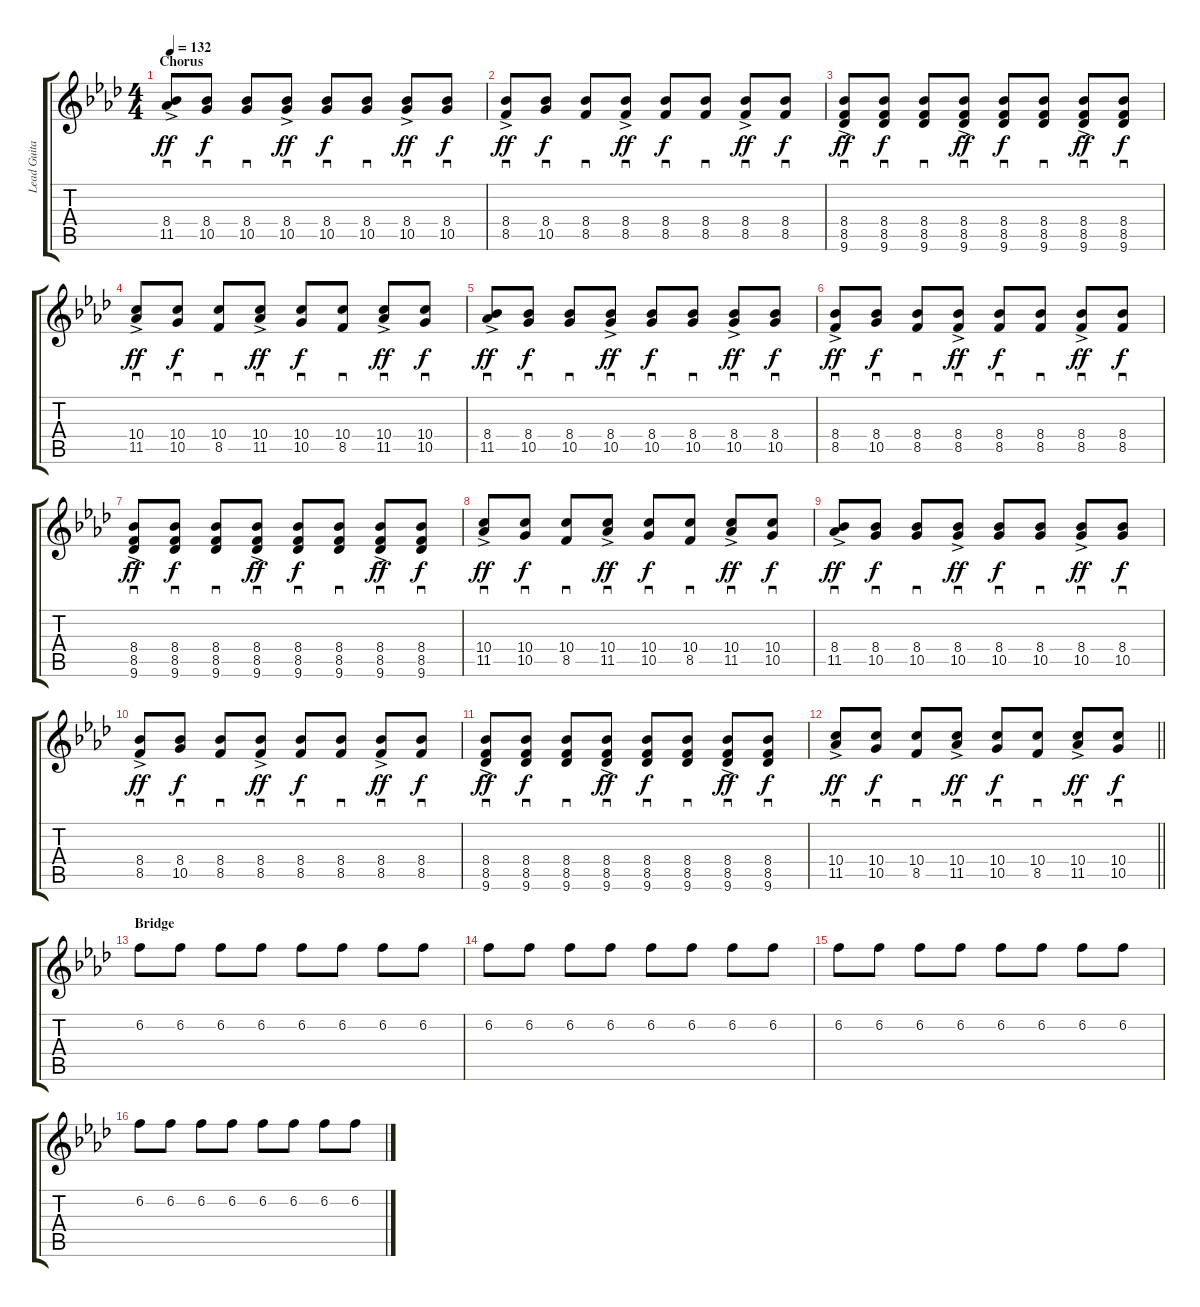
\track ("Lead Guitar - Jonny" "Lead Guita") {instrument electricguitarclean}
\staff {score tabs}
\tuning (E4 B3 G3 D3 A2 E2) {hide}
\ts (4 4)
\section ("" "Chorus")
\tempo 132
\clef g2
\ks ab
(8.4{ac} 11.5{ac}).8{sd dy ff} (8.4 10.5).8{sd dy f} (8.4 10.5).8{sd} (8.4{ac} 10.5{ac}).8{sd dy ff} (8.4 10.5).8{sd dy f} (8.4 10.5).8{sd} (8.4{ac} 10.5{ac}).8{sd dy ff} (8.4 10.5).8{sd dy f} |
(8.4{ac} 8.5{ac}).8{sd dy ff} (8.4 10.5).8{sd dy f} (8.4 8.5).8{sd} (8.4{ac} 8.5{ac}).8{sd dy ff} (8.4 8.5).8{sd dy f} (8.4 8.5).8{sd} (8.4{ac} 8.5{ac}).8{sd dy ff} (8.4 8.5).8{sd dy f} |
(8.4{ac} 8.5{ac} 9.6{ac}).8{sd dy ff} (8.4 8.5 9.6).8{sd dy f} (8.4 8.5 9.6).8{sd} (8.4{ac} 8.5{ac} 9.6{ac}).8{sd dy ff} (8.4 8.5 9.6).8{sd dy f} (8.4 8.5 9.6).8{sd} (8.4{ac} 8.5{ac} 9.6{ac}).8{sd dy ff} (8.4 8.5 9.6).8{sd dy f} |
(10.4{ac} 11.5{ac}).8{sd dy ff} (10.4 10.5).8{sd dy f} (10.4 8.5).8{sd} (10.4{ac} 11.5{ac}).8{sd dy ff} (10.4 10.5).8{sd dy f} (10.4 8.5).8{sd} (10.4{ac} 11.5{ac}).8{sd dy ff} (10.4 10.5).8{sd dy f} |
(8.4{ac} 11.5{ac}).8{sd dy ff} (8.4 10.5).8{sd dy f} (8.4 10.5).8{sd} (8.4{ac} 10.5{ac}).8{sd dy ff} (8.4 10.5).8{sd dy f} (8.4 10.5).8{sd} (8.4{ac} 10.5{ac}).8{sd dy ff} (8.4 10.5).8{sd dy f} |
(8.4{ac} 8.5{ac}).8{sd dy ff} (8.4 10.5).8{sd dy f} (8.4 8.5).8{sd} (8.4{ac} 8.5{ac}).8{sd dy ff} (8.4 8.5).8{sd dy f} (8.4 8.5).8{sd} (8.4{ac} 8.5{ac}).8{sd dy ff} (8.4 8.5).8{sd dy f} |
(8.4{ac} 8.5{ac} 9.6{ac}).8{sd dy ff} (8.4 8.5 9.6).8{sd dy f} (8.4 8.5 9.6).8{sd} (8.4{ac} 8.5{ac} 9.6{ac}).8{sd dy ff} (8.4 8.5 9.6).8{sd dy f} (8.4 8.5 9.6).8{sd} (8.4{ac} 8.5{ac} 9.6{ac}).8{sd dy ff} (8.4 8.5 9.6).8{sd dy f} |
(10.4{ac} 11.5{ac}).8{sd dy ff} (10.4 10.5).8{sd dy f} (10.4 8.5).8{sd} (10.4{ac} 11.5{ac}).8{sd dy ff} (10.4 10.5).8{sd dy f} (10.4 8.5).8{sd} (10.4{ac} 11.5{ac}).8{sd dy ff} (10.4 10.5).8{sd dy f} |
(8.4{ac} 11.5{ac}).8{sd dy ff} (8.4 10.5).8{sd dy f} (8.4 10.5).8{sd} (8.4{ac} 10.5{ac}).8{sd dy ff} (8.4 10.5).8{sd dy f} (8.4 10.5).8{sd} (8.4{ac} 10.5{ac}).8{sd dy ff} (8.4 10.5).8{sd dy f} |
(8.4{ac} 8.5{ac}).8{sd dy ff} (8.4 10.5).8{sd dy f} (8.4 8.5).8{sd} (8.4{ac} 8.5{ac}).8{sd dy ff} (8.4 8.5).8{sd dy f} (8.4 8.5).8{sd} (8.4{ac} 8.5{ac}).8{sd dy ff} (8.4 8.5).8{sd dy f} |
(8.4{ac} 8.5{ac} 9.6{ac}).8{sd dy ff} (8.4 8.5 9.6).8{sd dy f} (8.4 8.5 9.6).8{sd} (8.4{ac} 8.5{ac} 9.6{ac}).8{sd dy ff} (8.4 8.5 9.6).8{sd dy f} (8.4 8.5 9.6).8{sd} (8.4{ac} 8.5{ac} 9.6{ac}).8{sd dy ff} (8.4 8.5 9.6).8{sd dy f} |
\barLineRight lightlight
(10.4{ac} 11.5{ac}).8{sd dy ff} (10.4 10.5).8{sd dy f} (10.4 8.5).8{sd} (10.4{ac} 11.5{ac}).8{sd dy ff} (10.4 10.5).8{sd dy f} (10.4 8.5).8{sd} (10.4{ac} 11.5{ac}).8{sd dy ff} (10.4 10.5).8{sd dy f} |
\section ("" "Bridge")
6.2.8 6.2.8 6.2.8 6.2.8 6.2.8 6.2.8 6.2.8 6.2.8 |
6.2.8 6.2.8 6.2.8 6.2.8 6.2.8 6.2.8 6.2.8 6.2.8 |
6.2.8 6.2.8 6.2.8 6.2.8 6.2.8 6.2.8 6.2.8 6.2.8 |
6.2.8 6.2.8 6.2.8 6.2.8 6.2.8 6.2.8 6.2.8 6.2.8
